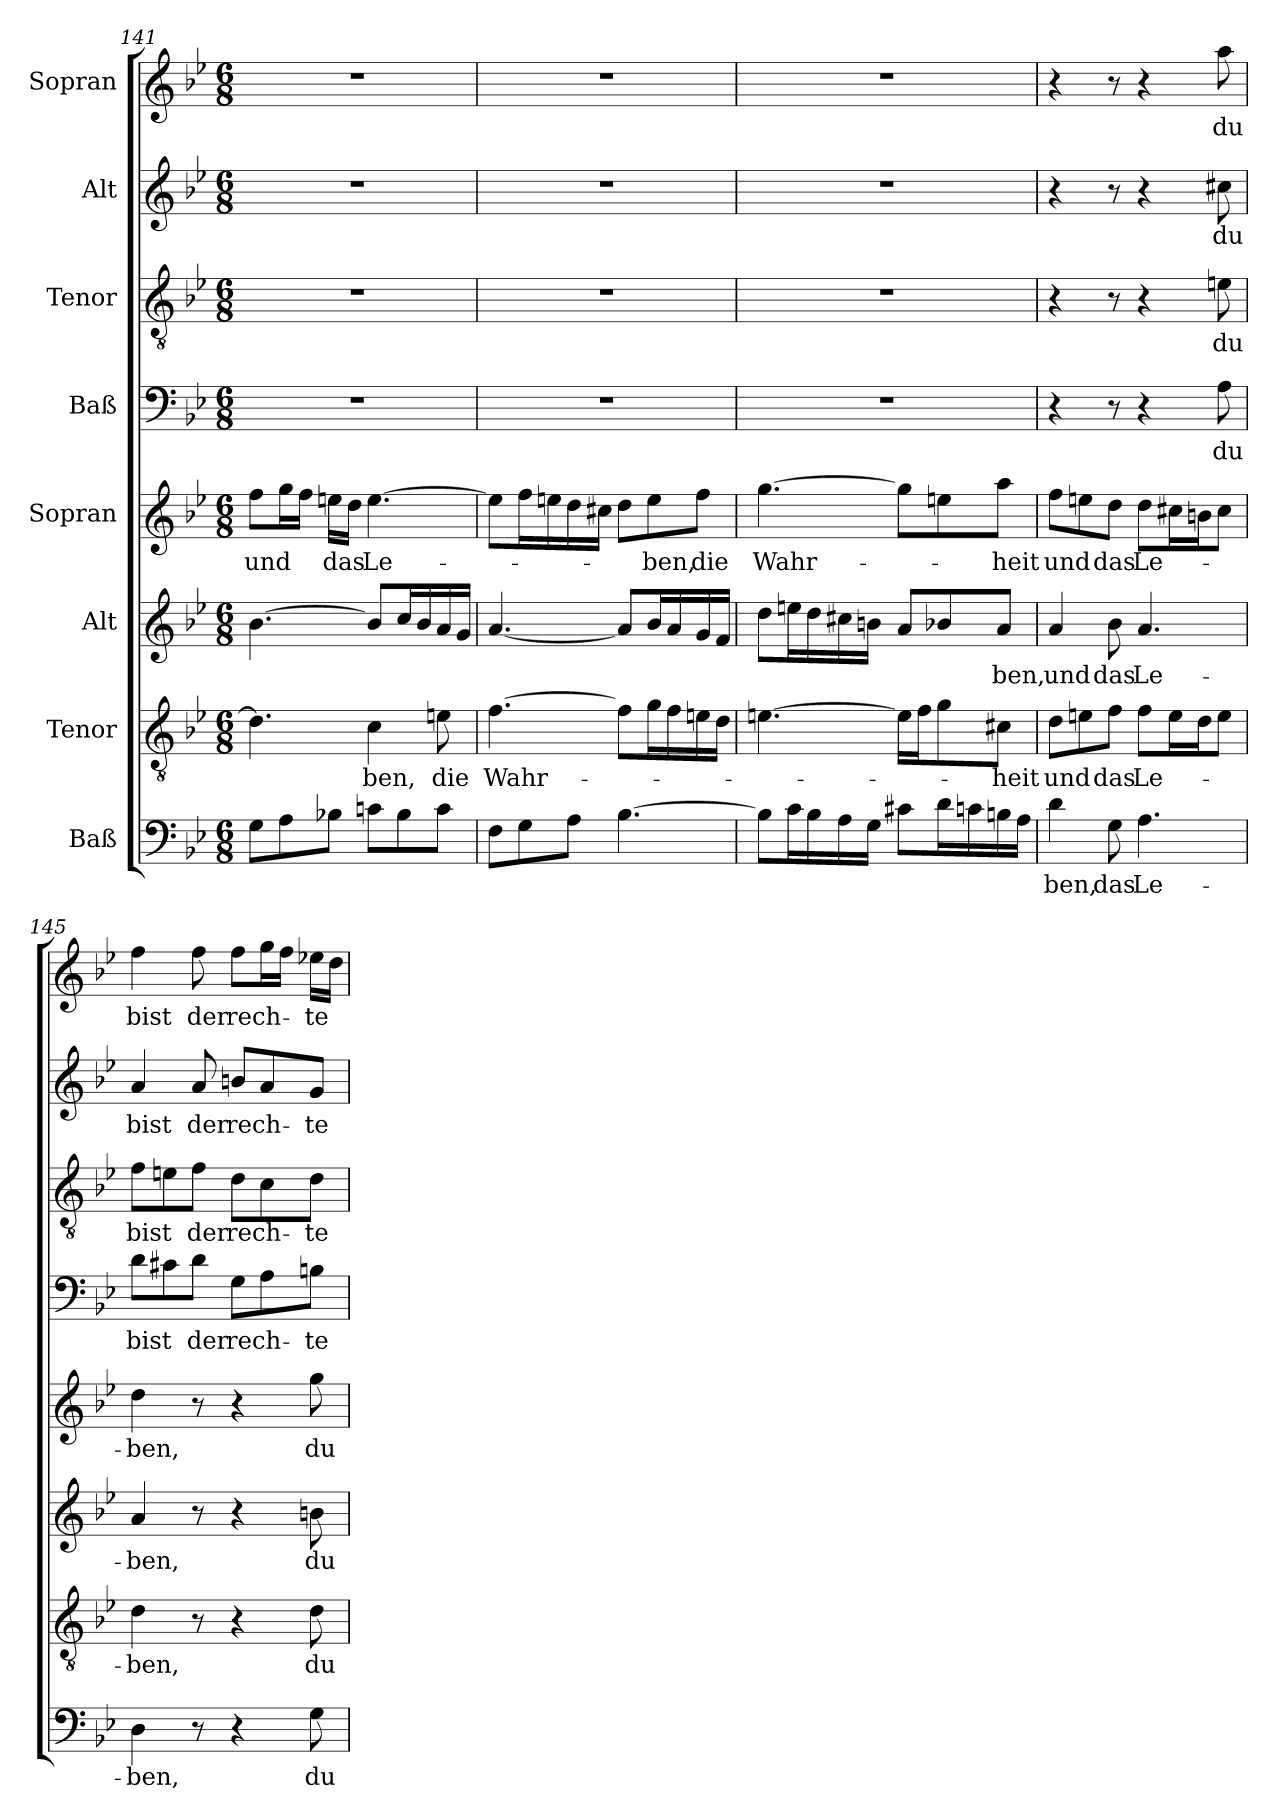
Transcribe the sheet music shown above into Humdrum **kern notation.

**kern	**text	**kern	**text	**kern	**text	**kern	**text	**kern	**text	**kern	**text	**kern	**text	**kern	**text
*part8	*part8	*part7	*part7	*part6	*part6	*part5	*part5	*part4	*part4	*part3	*part3	*part2	*part2	*part1	*part1
*staff8	*staff8	*staff7	*staff7	*staff6	*staff6	*staff5	*staff5	*staff4	*staff4	*staff3	*staff3	*staff2	*staff2	*staff1	*staff1
*I"Baß	*	*I"Tenor	*	*I"Alt	*	*I"Sopran	*	*I"Baß	*	*I"Tenor	*	*I"Alt	*	*I"Sopran	*
*clefF4	*	*clefGv2	*	*clefG2	*	*clefG2	*	*clefF4	*	*clefGv2	*	*clefG2	*	*clefG2	*
*k[b-e-]	*	*k[b-e-]	*	*k[b-e-]	*	*k[b-e-]	*	*k[b-e-]	*	*k[b-e-]	*	*k[b-e-]	*	*k[b-e-]	*
*g:	*	*g:	*	*g:	*	*g:	*	*g:	*	*g:	*	*g:	*	*g:	*
*M6/8	*	*M6/8	*	*M6/8	*	*M6/8	*	*M6/8	*	*M6/8	*	*M6/8	*	*M6/8	*
=141	=141	=141	=141	=141	=141	=141	=141	=141	=141	=141	=141	=141	=141	=141	=141
!	!	!	!	!	!	!	!LO:LY:b	!	!	!	!	!	!	!	!
8G\L	.	4.d\]	.	[4.b-\	.	8ff\L	und	2.r	.	2.r	.	2.r	.	2.r	.
8A\	.	.	.	.	.	16gg\L	.	.	.	.	.	.	.	.	.
.	.	.	.	.	.	16ff\JJ	.	.	.	.	.	.	.	.	.
!	!	!	!	!	!	!	!LO:LY:b	!	!	!	!	!	!	!	!
8B-X\J	.	.	.	.	.	16een\LL	das	.	.	.	.	.	.	.	.
.	.	.	.	.	.	16dd\JJ	.	.	.	.	.	.	.	.	.
!	!	!	!LO:LY:b	!	!	!	!LO:LY:b	!	!	!	!	!	!	!	!
8cn\L	.	4c\	-ben,	8b-/L]	.	[4.ee\	Le-	.	.	.	.	.	.	.	.
8B-\	.	.	.	16cc/L	.	.	.	.	.	.	.	.	.	.	.
.	.	.	.	16b-/	.	.	.	.	.	.	.	.	.	.	.
!	!	!	!LO:LY:b	!	!	!	!	!	!	!	!	!	!	!	!
8c\J	.	8en\	die	16a/	.	.	.	.	.	.	.	.	.	.	.
.	.	.	.	16g/JJ	.	.	.	.	.	.	.	.	.	.	.
!!LO:PB:g=z
=142	=142	=142	=142	=142	=142	=142	=142	=142	=142	=142	=142	=142	=142	=142	=142
!	!	!	!LO:LY:b	!	!	!	!	!	!	!	!	!	!	!	!
8F\L	.	[4.f\	Wahr-	[4.a/	.	8ee\L]	.	2.r	.	2.r	.	2.r	.	2.r	.
8G\	.	.	.	.	.	16ff\L	.	.	.	.	.	.	.	.	.
.	.	.	.	.	.	16een\	.	.	.	.	.	.	.	.	.
8A\J	.	.	.	.	.	16dd\	.	.	.	.	.	.	.	.	.
.	.	.	.	.	.	16cc#X\JJ	.	.	.	.	.	.	.	.	.
[4.B-\	.	8f\L]	.	8a/L]	.	8dd\L	.	.	.	.	.	.	.	.	.
!	!	!	!	!	!	!	!LO:LY:b	!	!	!	!	!	!	!	!
.	.	16g\L	.	16b-/L	.	8ee\	-ben,	.	.	.	.	.	.	.	.
.	.	16f\	.	16a/	.	.	.	.	.	.	.	.	.	.	.
!	!	!	!	!	!	!	!LO:LY:b	!	!	!	!	!	!	!	!
.	.	16en\	.	16g/	.	8ff\J	die	.	.	.	.	.	.	.	.
.	.	16d\JJ	.	16f/JJ	.	.	.	.	.	.	.	.	.	.	.
=143	=143	=143	=143	=143	=143	=143	=143	=143	=143	=143	=143	=143	=143	=143	=143
!	!	!	!	!	!	!	!LO:LY:b	!	!	!	!	!	!	!	!
8B-\L]	.	[4.en\	.	8dd\L	.	[4.gg\	Wahr-	2.r	.	2.r	.	2.r	.	2.r	.
16c\L	.	.	.	16een\L	.	.	.	.	.	.	.	.	.	.	.
16B-\	.	.	.	16dd\	.	.	.	.	.	.	.	.	.	.	.
16A\	.	.	.	16cc#X\	.	.	.	.	.	.	.	.	.	.	.
16G\JJ	.	.	.	16bn\JJ	.	.	.	.	.	.	.	.	.	.	.
8c#X\L	.	16e\LL]	.	8a/L	.	8gg\L]	.	.	.	.	.	.	.	.	.
.	.	16f\J	.	.	.	.	.	.	.	.	.	.	.	.	.
16d\L	.	8g\	.	8b-X/	.	8een\	.	.	.	.	.	.	.	.	.
16cn\	.	.	.	.	.	.	.	.	.	.	.	.	.	.	.
!	!	!	!LO:LY:b	!	!LO:LY:b	!	!LO:LY:b	!	!	!	!	!	!	!	!
16Bn\	.	8c#X\J	-heit	8a/J	-ben,	8aa\J	-heit	.	.	.	.	.	.	.	.
16A\JJ	.	.	.	.	.	.	.	.	.	.	.	.	.	.	.
=144	=144	=144	=144	=144	=144	=144	=144	=144	=144	=144	=144	=144	=144	=144	=144
!	!LO:LY:b	!	!LO:LY:b	!	!LO:LY:b	!	!LO:LY:b	!	!	!	!	!	!	!	!
4d\	-ben,	8d\L	und	4a/	und	8ff\L	und	4r	.	4r	.	4r	.	4r	.
.	.	8en\	.	.	.	8een\	.	.	.	.	.	.	.	.	.
!	!LO:LY:b	!	!LO:LY:b	!	!LO:LY:b	!	!LO:LY:b	!	!	!	!	!	!	!	!
8G\	das	8f\J	das	8b-\	das	8dd\J	das	8r	.	8r	.	8r	.	8r	.
!	!LO:LY:b	!	!LO:LY:b	!	!LO:LY:b	!	!LO:LY:b	!	!	!	!	!	!	!	!
4.A\	Le-	8f\L	Le-	4.a/	Le-	8dd\L	Le-	4r	.	4r	.	4r	.	4r	.
.	.	16e\L	.	.	.	16cc#X\L	.	.	.	.	.	.	.	.	.
.	.	16d\J	.	.	.	16bn\J	.	.	.	.	.	.	.	.	.
!	!	!	!	!	!	!	!	!	!LO:LY:b	!	!LO:LY:b	!	!LO:LY:b	!	!LO:LY:b
.	.	8e\J	.	.	.	8cc#\J	.	8A\	du	8en\	du	8cc#X\	du	8aa\	du
=145	=145	=145	=145	=145	=145	=145	=145	=145	=145	=145	=145	=145	=145	=145	=145
!	!LO:LY:b	!	!LO:LY:b	!	!LO:LY:b	!	!LO:LY:b	!	!LO:LY:b	!	!LO:LY:b	!	!LO:LY:b	!	!LO:LY:b
4D\	-ben,	4d\	-ben,	4a/	-ben,	4dd\	-ben,	8d\L	bist	8f\L	bist	4a/	bist	4ff\	bist
.	.	.	.	.	.	.	.	8c#X\	.	8en\	.	.	.	.	.
!	!	!	!	!	!	!	!	!	!LO:LY:b	!	!LO:LY:b	!	!LO:LY:b	!	!LO:LY:b
8r	.	8r	.	8r	.	8r	.	8d\J	der	8f\J	der	8a/	der	8ff\	der
!	!	!	!	!	!	!	!	!	!LO:LY:b	!	!LO:LY:b	!	!LO:LY:b	!	!LO:LY:b
4r	.	4r	.	4r	.	4r	.	8G\L	rech-	8d\L	rech-	8bn/L	rech-	8ff\L	rech-
.	.	.	.	.	.	.	.	8A\	.	8c\	.	8a/	.	16gg\L	.
.	.	.	.	.	.	.	.	.	.	.	.	.	.	16ff\JJ	.
!	!LO:LY:b	!	!LO:LY:b	!	!LO:LY:b	!	!LO:LY:b	!	!LO:LY:b	!	!LO:LY:b	!	!LO:LY:b	!	!LO:LY:b
8G\	du	8d\	du	8bn\	du	8gg\	du	8Bn\J	-te	8d\J	-te	8g/J	-te	16ee-X\LL	-te
.	.	.	.	.	.	.	.	.	.	.	.	.	.	16dd\JJ	.
=	=	=	=	=	=	=	=	=	=	=	=	=	=	=	=
*-	*-	*-	*-	*-	*-	*-	*-	*-	*-	*-	*-	*-	*-	*-	*-
